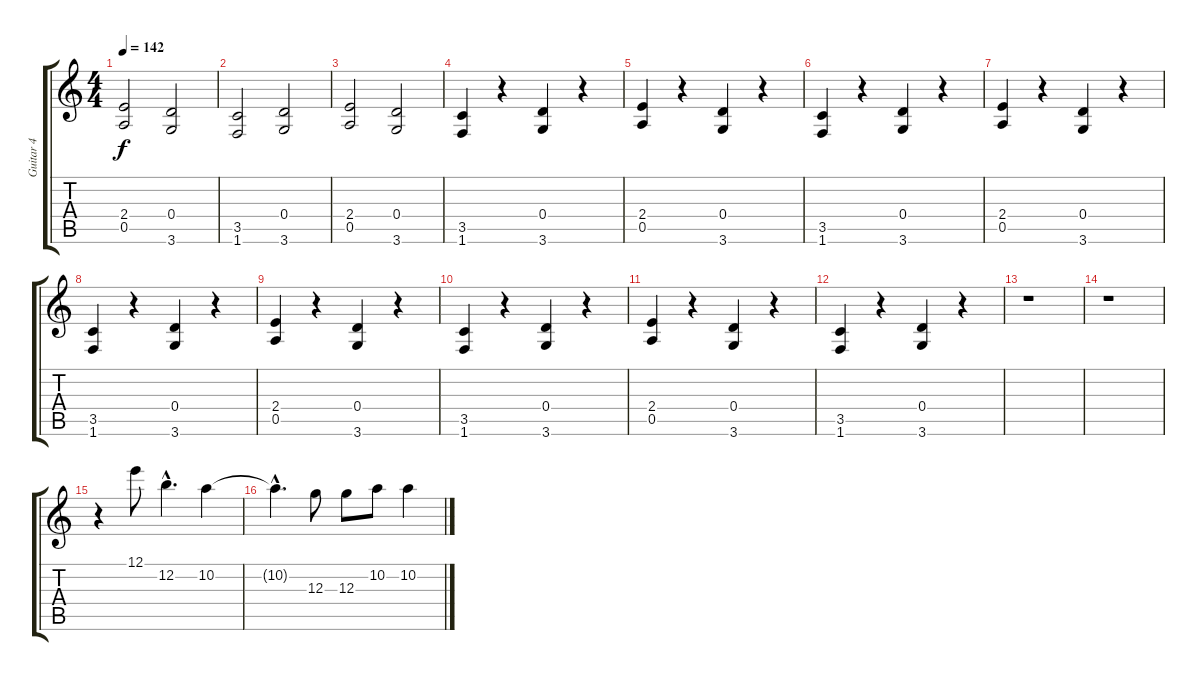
\track ("Guitar 4" "Guitar 4") {instrument overdrivenguitar}
\staff {score tabs}
\tuning (E4 B3 G3 D3 A2 E2) {hide}
\ts (4 4)
\tempo 142
\clef g2
\ks c
(2.4 0.5).2{dy f} (0.4 3.6).2 |
(3.5 1.6).2 (0.4 3.6).2 |
(2.4 0.5).2 (0.4 3.6).2 |
(3.5 1.6).4 r.4 (0.4 3.6).4 r.4 |
(2.4 0.5).4 r.4 (0.4 3.6).4 r.4 |
(3.5 1.6).4 r.4 (0.4 3.6).4 r.4 |
(2.4 0.5).4 r.4 (0.4 3.6).4 r.4 |
(3.5 1.6).4 r.4 (0.4 3.6).4 r.4 |
(2.4 0.5).4 r.4 (0.4 3.6).4 r.4 |
(3.5 1.6).4 r.4 (0.4 3.6).4 r.4 |
(2.4 0.5).4 r.4 (0.4 3.6).4 r.4 |
(3.5 1.6).4 r.4 (0.4 3.6).4 r.4 |
r.1 |
r.1 |
r.4 12.1.8 12.2{hac}.4{d} 10.2.4 |
10.2{hac t}.4{d} 12.3.8 12.3.8 10.2.8 10.2.4
